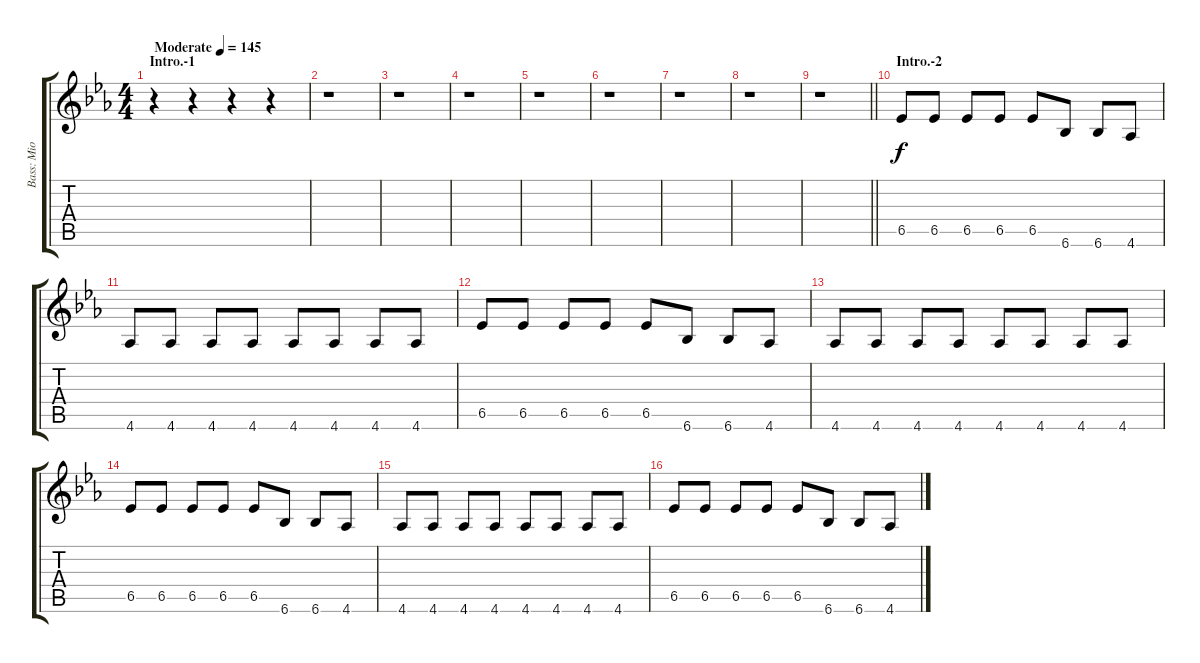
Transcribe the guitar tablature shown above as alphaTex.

\track ("Bass: Mio Akiyama" "Bass: Mio ") {instrument electricbassfinger}
\staff {score tabs}
\tuning (E4 B3 G3 D3 A2 E2) {hide}
\ts (4 4)
\section ("" "Intro.-1")
\tempo (145 "Moderate")
\clef g2
\ks eb
r.4{dy f instrument electricbassfinger} r.4 r.4 r.4 |
r.1 |
r.1 |
r.1 |
r.1 |
r.1 |
r.1 |
r.1 |
\barLineRight lightlight
r.1 |
\section ("" "Intro.-2")
6.5.8 6.5.8 6.5.8 6.5.8 6.5.8 6.6.8 6.6.8 4.6.8 |
4.6.8 4.6.8 4.6.8 4.6.8 4.6.8 4.6.8 4.6.8 4.6.8 |
6.5.8 6.5.8 6.5.8 6.5.8 6.5.8 6.6.8 6.6.8 4.6.8 |
4.6.8 4.6.8 4.6.8 4.6.8 4.6.8 4.6.8 4.6.8 4.6.8 |
6.5.8 6.5.8 6.5.8 6.5.8 6.5.8 6.6.8 6.6.8 4.6.8 |
4.6.8 4.6.8 4.6.8 4.6.8 4.6.8 4.6.8 4.6.8 4.6.8 |
6.5.8 6.5.8 6.5.8 6.5.8 6.5.8 6.6.8 6.6.8 4.6.8
